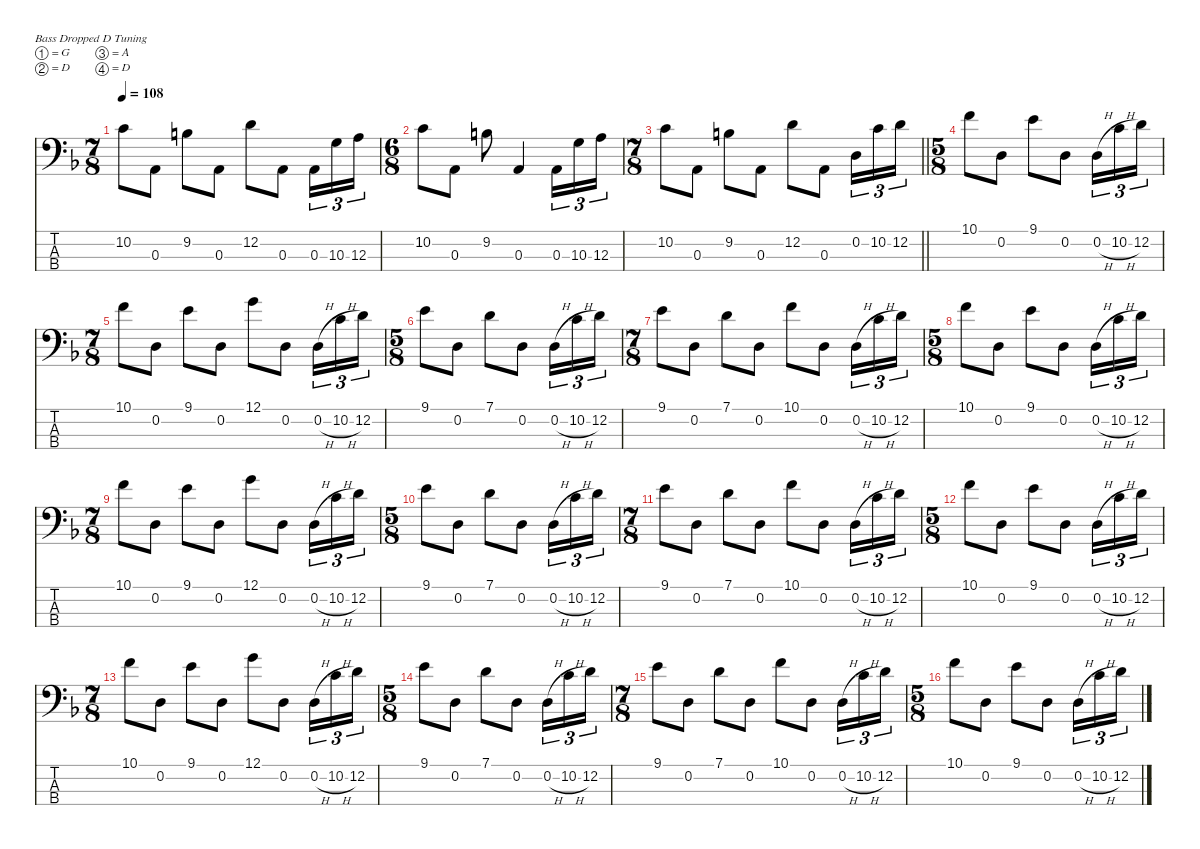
\defaultSystemsLayout 4
\hideDynamics
\bracketExtendMode nobrackets
\singleTrackTrackNamePolicy hidden
\multiTrackTrackNamePolicy hidden
\firstSystemTrackNameMode fullname
\firstSystemTrackNameOrientation horizontal
\otherSystemsTrackNameOrientation horizontal
\track ("Justin Chancellor" "el.bs.") {defaultSystemsLayout 4 instrument electricbasspick}
\staff {score tabs}
\tuning (G2 D2 A1 D1)
\ts (7 8)
\beaming (8 2 2 2 2)
\tempo 108
\clef f4
\ks dminor
10.2{acc forcenatural}.8{dy f beam Down} 0.3{acc forcenatural}.8{beam Down} 9.2{acc forcenatural}.8{beam Down} 0.3{acc forcenatural}.8{beam Down} 12.2{acc forcenatural}.8{beam Down} 0.3{acc forcenatural}.8{beam Down} 0.3{acc forcenatural}.16{tu (3 2) beam Down} 10.3{acc forcenatural}.16{tu (3 2) beam Down} 12.3{acc forcenatural}.16{tu (3 2) beam Down} |
\ts (6 8)
\beaming (8 2 2 2 2)
10.2{acc forcenatural}.8{beam Down} 0.3{acc forcenatural}.8{beam Down} 9.2{acc forcenatural}.8{beam Down} 0.3{acc forcenatural}.4{beam Up} 0.3{acc forcenatural}.16{tu (3 2) beam Down} 10.3{acc forcenatural}.16{tu (3 2) beam Down} 12.3{acc forcenatural}.16{tu (3 2) beam Down} |
\ts (7 8)
\beaming (8 2 2 2 2)
\barLineRight lightlight
10.2{acc forcenatural}.8{beam Down} 0.3{acc forcenatural}.8{beam Down} 9.2{acc forcenatural}.8{beam Down} 0.3{acc forcenatural}.8{beam Down} 12.2{acc forcenatural}.8{beam Down} 0.3{acc forcenatural}.8{beam Down} 0.2{acc forcenatural}.16{tu (3 2) beam Down} 10.2{acc forcenatural}.16{tu (3 2) beam Down} 12.2{acc forcenatural}.16{tu (3 2) beam Down} |
\ts (5 8)
\beaming (8 2 2 2 2)
10.1{acc forcenatural}.8{beam Down} 0.2{acc forcenatural}.8{beam Down} 9.1{acc forcenatural}.8{beam Down} 0.2{acc forcenatural}.8{beam Down} 0.2{h acc forcenatural}.16{tu (3 2) beam Down} 10.2{h acc forcenatural}.16{tu (3 2) beam Down} 12.2{acc forcenatural}.16{tu (3 2) beam Down} |
\ts (7 8)
\beaming (8 2 2 2 2)
10.1{acc forcenatural}.8{beam Down} 0.2{acc forcenatural}.8{beam Down} 9.1{acc forcenatural}.8{beam Down} 0.2{acc forcenatural}.8{beam Down} 12.1{acc forcenatural}.8{beam Down} 0.2{acc forcenatural}.8{beam Down} 0.2{h acc forcenatural}.16{tu (3 2) beam Down} 10.2{h acc forcenatural}.16{tu (3 2) beam Down} 12.2{acc forcenatural}.16{tu (3 2) beam Down} |
\ts (5 8)
\beaming (8 2 2 2 2)
9.1{acc forcenatural}.8{beam Down} 0.2{acc forcenatural}.8{beam Down} 7.1{acc forcenatural}.8{beam Down} 0.2{acc forcenatural}.8{beam Down} 0.2{h acc forcenatural}.16{tu (3 2) beam Down} 10.2{h acc forcenatural}.16{tu (3 2) beam Down} 12.2{acc forcenatural}.16{tu (3 2) beam Down} |
\ts (7 8)
\beaming (8 2 2 2 2)
9.1{acc forcenatural}.8{beam Down} 0.2{acc forcenatural}.8{beam Down} 7.1{acc forcenatural}.8{beam Down} 0.2{acc forcenatural}.8{beam Down} 10.1{acc forcenatural}.8{beam Down} 0.2{acc forcenatural}.8{beam Down} 0.2{h acc forcenatural}.16{tu (3 2) beam Down} 10.2{h acc forcenatural}.16{tu (3 2) beam Down} 12.2{acc forcenatural}.16{tu (3 2) beam Down} |
\ts (5 8)
\beaming (8 2 2 2 2)
10.1{acc forcenatural}.8{beam Down} 0.2{acc forcenatural}.8{beam Down} 9.1{acc forcenatural}.8{beam Down} 0.2{acc forcenatural}.8{beam Down} 0.2{h acc forcenatural}.16{tu (3 2) beam Down} 10.2{h acc forcenatural}.16{tu (3 2) beam Down} 12.2{acc forcenatural}.16{tu (3 2) beam Down} |
\ts (7 8)
\beaming (8 2 2 2 2)
10.1{acc forcenatural}.8{beam Down} 0.2{acc forcenatural}.8{beam Down} 9.1{acc forcenatural}.8{beam Down} 0.2{acc forcenatural}.8{beam Down} 12.1{acc forcenatural}.8{beam Down} 0.2{acc forcenatural}.8{beam Down} 0.2{h acc forcenatural}.16{tu (3 2) beam Down} 10.2{h acc forcenatural}.16{tu (3 2) beam Down} 12.2{acc forcenatural}.16{tu (3 2) beam Down} |
\ts (5 8)
\beaming (8 2 2 2 2)
9.1{acc forcenatural}.8{beam Down} 0.2{acc forcenatural}.8{beam Down} 7.1{acc forcenatural}.8{beam Down} 0.2{acc forcenatural}.8{beam Down} 0.2{h acc forcenatural}.16{tu (3 2) beam Down} 10.2{h acc forcenatural}.16{tu (3 2) beam Down} 12.2{acc forcenatural}.16{tu (3 2) beam Down} |
\ts (7 8)
\beaming (8 2 2 2 2)
9.1{acc forcenatural}.8{beam Down} 0.2{acc forcenatural}.8{beam Down} 7.1{acc forcenatural}.8{beam Down} 0.2{acc forcenatural}.8{beam Down} 10.1{acc forcenatural}.8{beam Down} 0.2{acc forcenatural}.8{beam Down} 0.2{h acc forcenatural}.16{tu (3 2) beam Down} 10.2{h acc forcenatural}.16{tu (3 2) beam Down} 12.2{acc forcenatural}.16{tu (3 2) beam Down} |
\ts (5 8)
\beaming (8 2 2 2 2)
10.1{acc forcenatural}.8{beam Down} 0.2{acc forcenatural}.8{beam Down} 9.1{acc forcenatural}.8{beam Down} 0.2{acc forcenatural}.8{beam Down} 0.2{h acc forcenatural}.16{tu (3 2) beam Down} 10.2{h acc forcenatural}.16{tu (3 2) beam Down} 12.2{acc forcenatural}.16{tu (3 2) beam Down} |
\ts (7 8)
\beaming (8 2 2 2 2)
10.1{acc forcenatural}.8{beam Down} 0.2{acc forcenatural}.8{beam Down} 9.1{acc forcenatural}.8{beam Down} 0.2{acc forcenatural}.8{beam Down} 12.1{acc forcenatural}.8{beam Down} 0.2{acc forcenatural}.8{beam Down} 0.2{h acc forcenatural}.16{tu (3 2) beam Down} 10.2{h acc forcenatural}.16{tu (3 2) beam Down} 12.2{acc forcenatural}.16{tu (3 2) beam Down} |
\ts (5 8)
\beaming (8 2 2 2 2)
9.1{acc forcenatural}.8{beam Down} 0.2{acc forcenatural}.8{beam Down} 7.1{acc forcenatural}.8{beam Down} 0.2{acc forcenatural}.8{beam Down} 0.2{h acc forcenatural}.16{tu (3 2) beam Down} 10.2{h acc forcenatural}.16{tu (3 2) beam Down} 12.2{acc forcenatural}.16{tu (3 2) beam Down} |
\ts (7 8)
\beaming (8 2 2 2 2)
9.1{acc forcenatural}.8{beam Down} 0.2{acc forcenatural}.8{beam Down} 7.1{acc forcenatural}.8{beam Down} 0.2{acc forcenatural}.8{beam Down} 10.1{acc forcenatural}.8{beam Down} 0.2{acc forcenatural}.8{beam Down} 0.2{h acc forcenatural}.16{tu (3 2) beam Down} 10.2{h acc forcenatural}.16{tu (3 2) beam Down} 12.2{acc forcenatural}.16{tu (3 2) beam Down} |
\ts (5 8)
\beaming (8 2 2 2 2)
10.1{acc forcenatural}.8{beam Down} 0.2{acc forcenatural}.8{beam Down} 9.1{acc forcenatural}.8{beam Down} 0.2{acc forcenatural}.8{beam Down} 0.2{h acc forcenatural}.16{tu (3 2) beam Down} 10.2{h acc forcenatural}.16{tu (3 2) beam Down} 12.2{acc forcenatural}.16{tu (3 2) beam Down}
